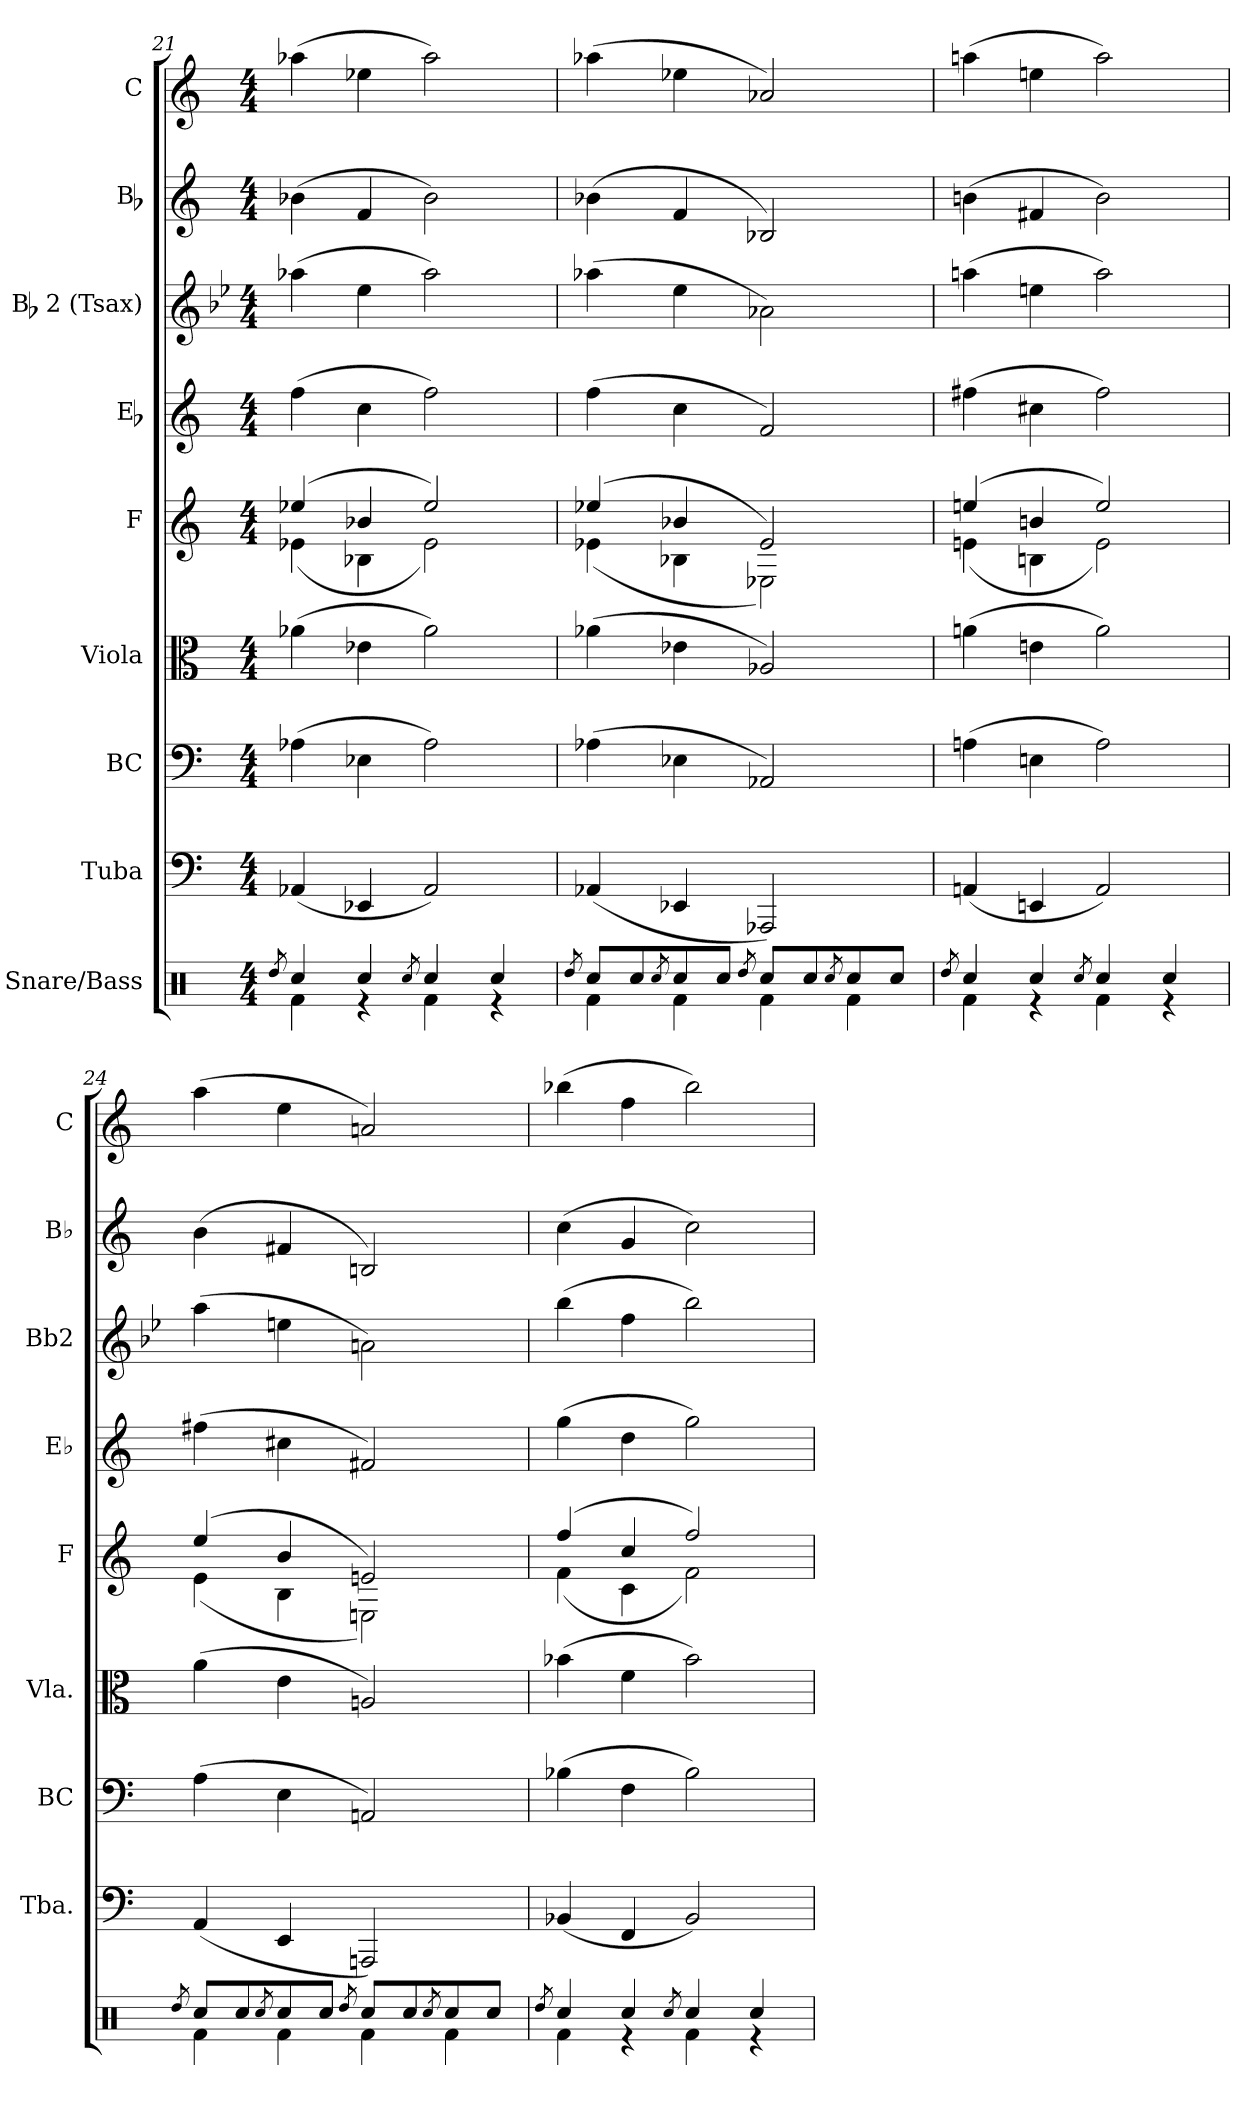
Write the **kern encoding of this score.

**kern	**kern	**kern	**kern	**kern	**kern	**kern	**kern	**kern
*part9	*part8	*part7	*part6	*part5	*part4	*part3	*part2	*part1
*staff9	*staff8	*staff7	*staff6	*staff5	*staff4	*staff3	*staff2	*staff1
*I"Snare/Bass	*I"Tuba	*I"BC	*I"Viola	*I"F	*I"Eb	*I"Bb 2 (Tsax)	*I"Bb	*I"C
*	*I'Tba.	*I'BC	*I'Vla.	*I'F	*I'Eb	*I'Bb2	*I'Bb	*I'C
*clefX	*clefF4	*clefF4	*clefC3	*clefG2	*clefG2	*clefG2	*clefG2	*clefG2
*	*	*	*	*ITrd4c7	*ITrd5c9	*ITrd8c14	*ITrd1c2	*
*k[]	*k[]	*k[]	*k[]	*k[b-]	*k[b-e-a-]	*k[b-e-]	*k[b-e-]	*k[]
*M4/4	*M4/4	*M4/4	*M4/4	*M4/4	*M4/4	*M4/4	*M4/4	*M4/4
=21	=21	=21	=21	=21	=21	=21	=21	=21
8qRddi/	.	.	.	.	.	.	.	.
*^	*	*	*	*^	*	*	*	*
4Rcci/	4Rfi\	(4AA-Xi/	(4A-Xi\	(4a-Xi\	(4a-Xi/	(4A-Xi\	(4a-i\	(4a-Xi\	(4a-Xi\	(4aa-Xi\
4Rcci/	4r	4EE-Xi/	4E-Xi\	4e-Xi\	4e-Xi/	4E-Xi\	4e-i\	4e-i\	4e-i/	4ee-Xi\
8qRcci/	.	.	.	.	.	.	.	.	.	.
4Rcci/	4Rfi\	2AA-i/)	2A-i\)	2a-i\)	2a-i/)	2A-i\)	2a-i\)	2a-i\)	2a-i\)	2aa-i\)
4Rcci/	4r	.	.	.	.	.	.	.	.	.
=22	=22	=22	=22	=22	=22	=22	=22	=22	=22	=22
8qRddi/	.	.	.	.	.	.	.	.	.	.
8Rcci/L	4Rfi\	(4AA-Xi/	(4A-Xi\	(4a-Xi\	(4a-Xi/	(4A-Xi\	(4a-i\	(4a-Xi\	(4a-Xi\	(4aa-Xi\
8Rcci/	.	.	.	.	.	.	.	.	.	.
8qRcci/	.	.	.	.	.	.	.	.	.	.
8Rcci/	4Rfi\	4EE-Xi/	4E-Xi\	4e-Xi\	4e-Xi/	4E-Xi\	4e-i\	4e-i\	4e-i/	4ee-Xi\
8Rcci/J	.	.	.	.	.	.	.	.	.	.
8qRddi/	.	.	.	.	.	.	.	.	.	.
8Rcci/L	4Rfi\	2AAA-Xi/)	2AA-Xi/)	2A-Xi/)	2A-i/)	2AA-Xi\)	2A-i/)	2A-Xi\)	2A-Xi/)	2a-Xi/)
8Rcci/	.	.	.	.	.	.	.	.	.	.
8qRcci/	.	.	.	.	.	.	.	.	.	.
8Rcci/	4Rfi\	.	.	.	.	.	.	.	.	.
8Rcci/J	.	.	.	.	.	.	.	.	.	.
=23	=23	=23	=23	=23	=23	=23	=23	=23	=23	=23
8qRddi/	.	.	.	.	.	.	.	.	.	.
4Rcci/	4Rfi\	(4AAni/	(4Ani\	(4ani\	(4ani/	(4Ani\	(4ani\	(4ani\	(4ani\	(4aani\
4Rcci/	4r	4EEni/	4Eni\	4eni\	4eni/	4Eni\	4eni\	4eni\	4eni/	4eeni\
8qRcci/	.	.	.	.	.	.	.	.	.	.
4Rcci/	4Rfi\	2AAi/)	2Ai\)	2ai\)	2ai/)	2Ai\)	2ai\)	2ai\)	2ai\)	2aai\)
4Rcci/	4r	.	.	.	.	.	.	.	.	.
=24	=24	=24	=24	=24	=24	=24	=24	=24	=24	=24
8qRddi/	.	.	.	.	.	.	.	.	.	.
8Rcci/L	4Rfi\	(4AAi/	(4Ai\	(4ai\	(4ai/	(4Ai\	(4ani\	(4ai\	(4ai\	(4aai\
8Rcci/	.	.	.	.	.	.	.	.	.	.
8qRcci/	.	.	.	.	.	.	.	.	.	.
8Rcci/	4Rfi\	4EEi/	4Ei\	4ei\	4ei/	4Ei\	4eni\	4eni\	4eni/	4eei\
8Rcci/J	.	.	.	.	.	.	.	.	.	.
8qRddi/	.	.	.	.	.	.	.	.	.	.
8Rcci/L	4Rfi\	2AAAni/)	2AAni/)	2Ani/)	2Ani/)	2AAni\)	2Ani/)	2Ani\)	2Ani/)	2ani/)
8Rcci/	.	.	.	.	.	.	.	.	.	.
8qRcci/	.	.	.	.	.	.	.	.	.	.
8Rcci/	4Rfi\	.	.	.	.	.	.	.	.	.
8Rcci/J	.	.	.	.	.	.	.	.	.	.
=25	=25	=25	=25	=25	=25	=25	=25	=25	=25	=25
8qRddi/	.	.	.	.	.	.	.	.	.	.
4Rcci/	4Rfi\	(4BB-Xi/	(4B-Xi\	(4b-Xi\	(4b-i/	(4B-i\	(4b-i\	(4b-i\	(4b-i\	(4bb-Xi\
4Rcci/	4r	4FFi/	4Fi\	4fi\	4fi/	4Fi\	4fi\	4fi\	4fi/	4ffi\
8qRcci/	.	.	.	.	.	.	.	.	.	.
4Rcci/	4Rfi\	2BB-i/)	2B-i\)	2b-i\)	2b-i/)	2B-i\)	2b-i\)	2b-i\)	2b-i\)	2bb-i\)
4Rcci/	4r	.	.	.	.	.	.	.	.	.
*v	*v	*	*	*	*v	*v	*	*	*	*
=	=	=	=	=	=	=	=	=
*-	*-	*-	*-	*-	*-	*-	*-	*-
